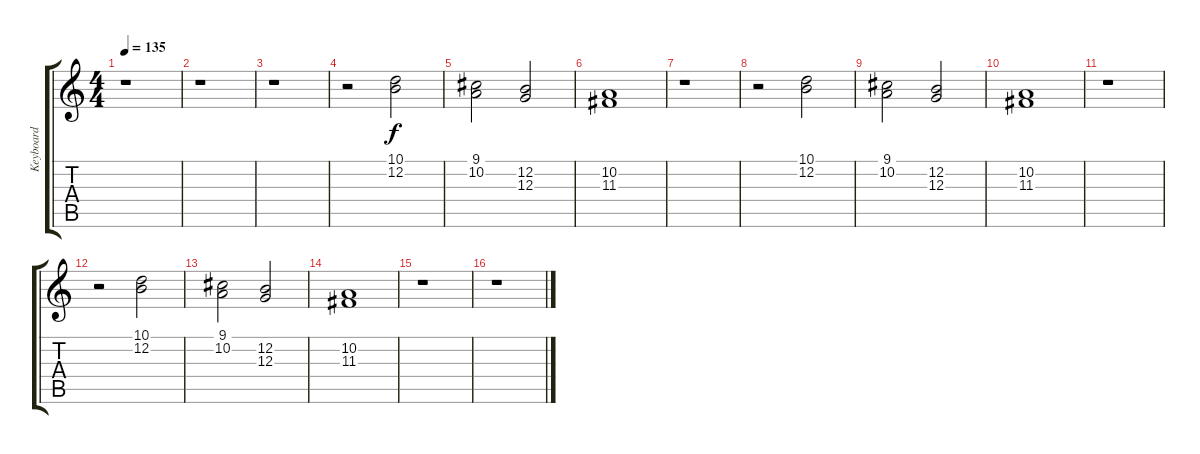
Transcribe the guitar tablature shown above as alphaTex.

\track ("Keyboard" "Keyboard") {instrument pad5bowed}
\staff {score tabs}
\tuning (E4 B3 G3 D3 A2 E2) {hide}
\ts (4 4)
\tempo 135
\clef g2
\ks c
r.1{dy f} |
r.1 |
r.1 |
r.2 (10.1 12.2).2 |
(9.1 10.2).2 (12.2 12.3).2 |
(10.2 11.3).1 |
r.1 |
r.2 (10.1 12.2).2 |
(9.1 10.2).2 (12.2 12.3).2 |
(10.2 11.3).1 |
r.1 |
r.2 (10.1 12.2).2 |
(9.1 10.2).2 (12.2 12.3).2 |
(10.2 11.3).1 |
r.1 |
r.1
